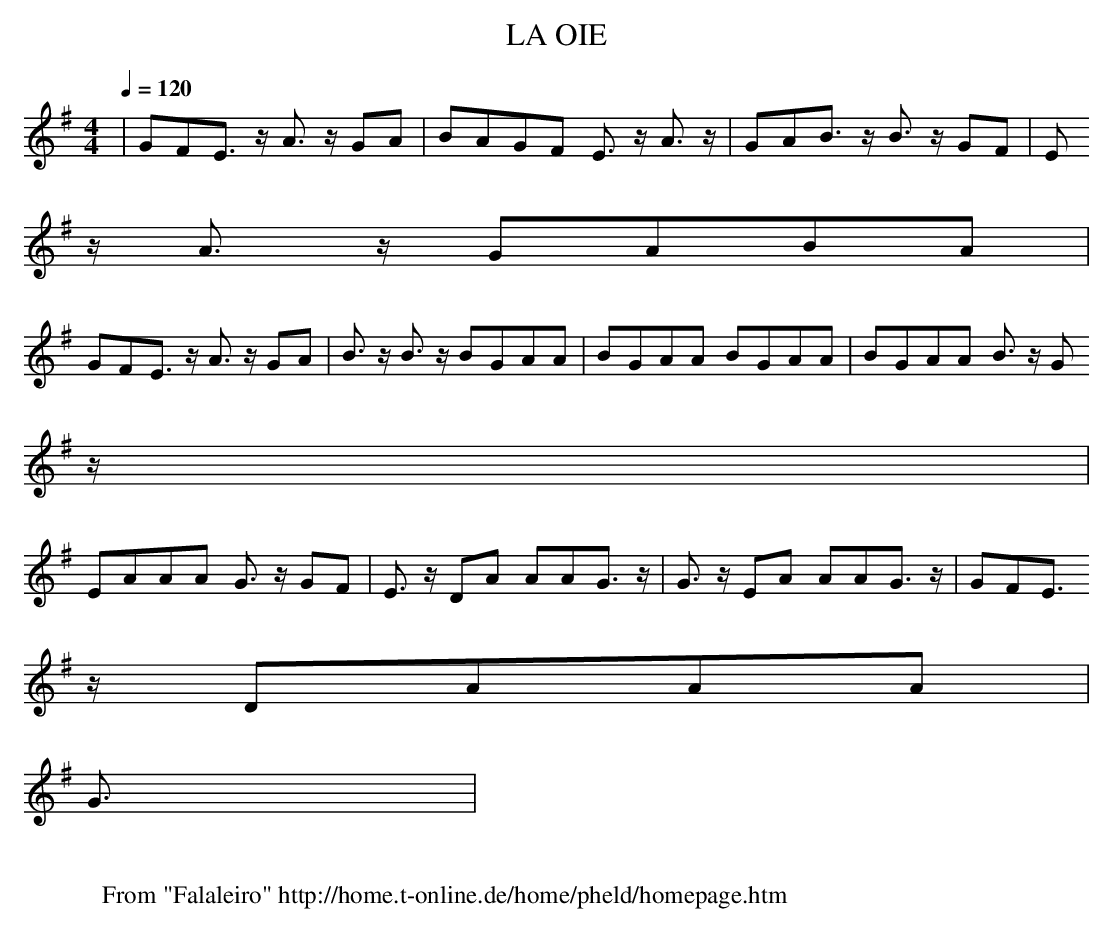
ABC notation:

X:1
T:LA OIE
M:4/4
L:1/8
Q:1/4=120
K:G
|GFE3/2 z/2 A3/2 z/2 GA|BAGF E3/2 z/2 A3/2 z/2 |GAB3/2 z/2 B3/2 z/2 GF|E
3/2 z/2 A3/2 z/2 GABA|
 GFE3/2 z/2 A3/2 z/2 GA|B3/2 z/2 B3/2 z/2 BGAA|BGAA BGAA|BGAA B3/2 z/2 G
3/2 z/2 |
EAAA G3/2 z/2 GF|E3/2 z/2 DA AAG3/2 z/2 |G3/2 z/2 EA AAG3/2 z/2 |GFE3/2
z/2 DAAA|
G3/2|
W:
W: From "Falaleiro" http://home.t-online.de/home/pheld/homepage.htm
